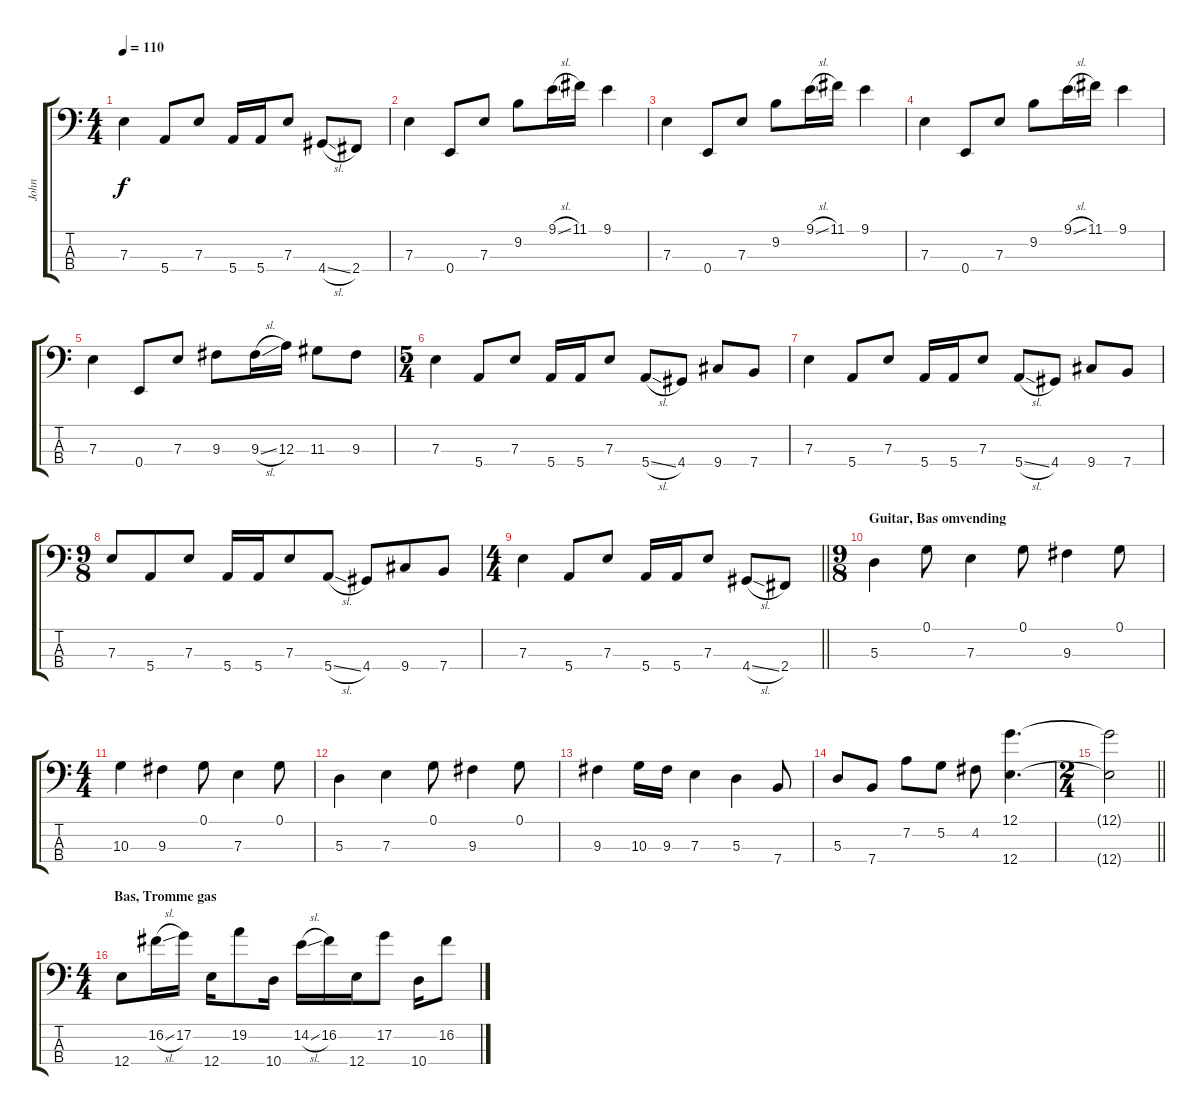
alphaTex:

\track ("John" "John") {instrument electricbassfinger}
\staff {score tabs}
\tuning (G2 D2 A1 E1) {hide}
\ts (4 4)
\tempo 110
\clef f4
\ks c
7.3.4{dy f} 5.4.8 7.3.8 5.4.16 5.4.16 7.3.8 4.4{sl}.8 2.4.8 |
7.3.4 0.4.8 7.3.8 9.2.8 9.1{sl}.16 11.1.16 9.1.4 |
7.3.4 0.4.8 7.3.8 9.2.8 9.1{sl}.16 11.1.16 9.1.4 |
7.3.4 0.4.8 7.3.8 9.2.8 9.1{sl}.16 11.1.16 9.1.4 |
7.3.4 0.4.8 7.3.8 9.3.8 9.3{sl}.16 12.3.16 11.3.8 9.3.8 |
\ts (5 4)
7.3.4 5.4.8 7.3.8 5.4.16 5.4.16 7.3.8 5.4{sl}.8 4.4.8 9.4.8 7.4.8 |
7.3.4 5.4.8 7.3.8 5.4.16 5.4.16 7.3.8 5.4{sl}.8 4.4.8 9.4.8 7.4.8 |
\ts (9 8)
7.3.8 5.4.8 7.3.8 5.4.16 5.4.16 7.3.8 5.4{sl}.8 4.4.8 9.4.8 7.4.8 |
\ts (4 4)
\barLineRight lightlight
7.3.4 5.4.8 7.3.8 5.4.16 5.4.16 7.3.8 4.4{sl}.8 2.4.8 |
\ts (9 8)
\section ("" "Guitar, Bas omvending")
5.3.4 0.1.8 7.3.4 0.1.8 9.3.4 0.1.8 |
\ts (4 4)
10.3.4 9.3.4 0.1.8 7.3.4 0.1.8 |
5.3.4 7.3.4 0.1.8 9.3.4 0.1.8 |
9.3.4 10.3.16 9.3.16 7.3.4 5.3.4 7.4.8 |
5.3.8 7.4.8 7.2.8 5.2.8 4.2.8 (12.1 12.4).4{d} |
\ts (2 4)
\barLineRight lightlight
(12.1{t} 12.4{t}).2 |
\ts (4 4)
\section ("" "Bas, Tromme gas")
12.4.8 16.2{sl}.16 17.2.16 12.4.16 19.2.8 10.4.16 14.2{sl}.16 16.2.16 12.4.16 17.2.8 10.4.16 16.2.8
